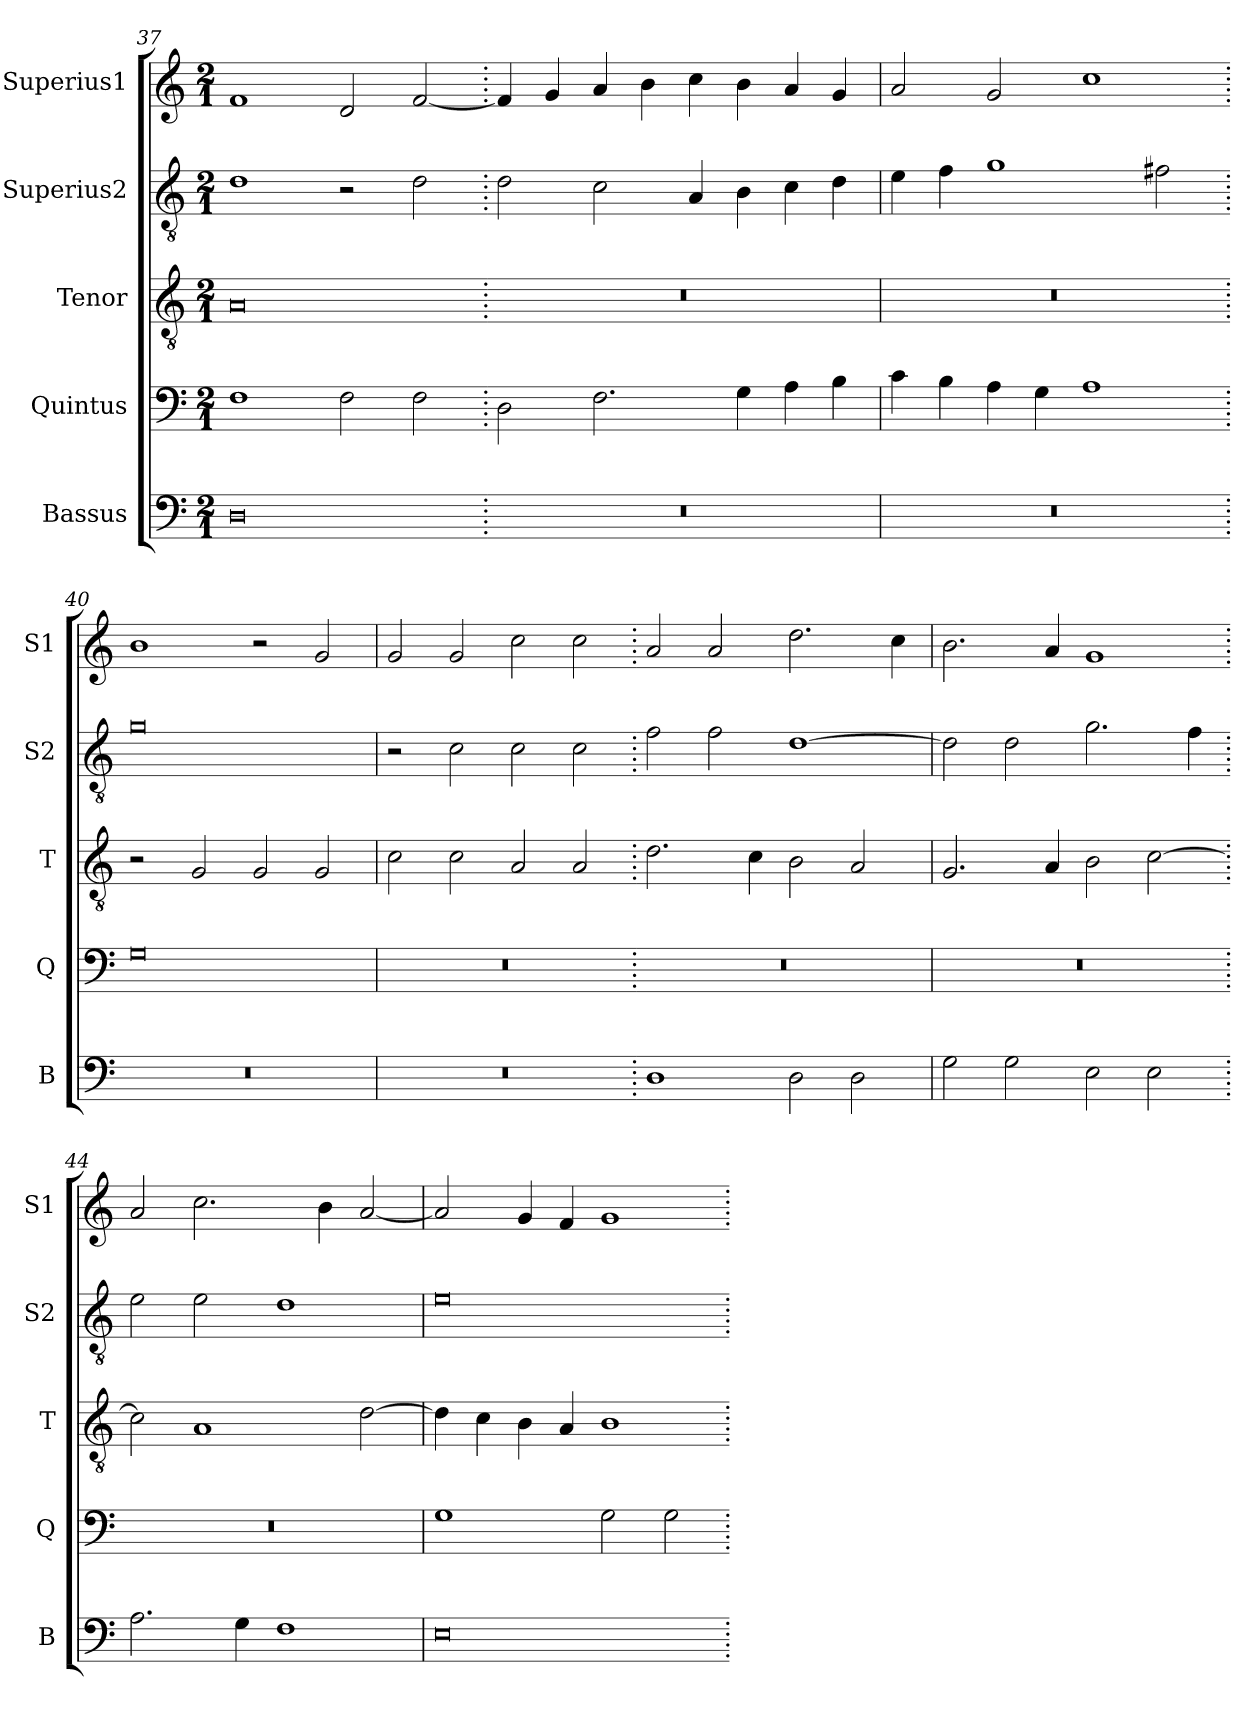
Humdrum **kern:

**kern	**kern	**kern	**kern	**kern
*part5	*part4	*part3	*part2	*part1
*staff5	*staff4	*staff3	*staff2	*staff1
*I"Bassus	*I"Quintus	*I"Tenor	*I"Superius2	*I"Superius1
*I'B	*I'Q	*I'T	*I'S2	*I'S1
*clefF4	*clefF4	*clefGv2	*clefGv2	*clefG2
*k[]	*k[]	*k[]	*k[]	*k[]
*M2/1	*M2/1	*M2/1	*M2/1	*M2/1
=37	=37	=37	=37	=37
0D	1F	0A	1d	1f
.	2F\	.	2r	2d/
.	2F\	.	2d\	[2f/
=38.	=38.	=38.	=38.	=38.
0r	2D\	0r	2d\	4f/]
.	.	.	.	4g/
.	2.F\	.	2c\	4a/
.	.	.	.	4b\
.	.	.	4A/	4cc\
.	4G\	.	4B\	4b\
.	4A\	.	4c\	4a/
.	4B\	.	4d\	4g/
=39	=39	=39	=39	=39
0r	4c\	0r	4e\	2a/
.	4B\	.	4f\	.
.	4A\	.	1g	2g/
.	4G\	.	.	.
.	1A	.	.	1cc
.	.	.	2f#X\	.
=40.	=40.	=40.	=40.	=40.
0r	0G	2r	0g	1b
.	.	2G/	.	.
.	.	2G/	.	2r
.	.	2G/	.	2g/
=41	=41	=41	=41	=41
0r	0r	2c\	2r	2g/
.	.	2c\	2c\	2g/
.	.	2A/	2c\	2cc\
.	.	2A/	2c\	2cc\
=42.	=42.	=42.	=42.	=42.
1D	0r	2.d\	2f\	2a/
.	.	.	2f\	2a/
.	.	4c\	.	.
2D\	.	2B\	[1d	2.dd\
2D\	.	2A/	.	.
.	.	.	.	4cc\
=43	=43	=43	=43	=43
2G\	0r	2.G/	2d\]	2.b\
2G\	.	.	2d\	.
.	.	4A/	.	4a/
2E\	.	2B\	2.g\	1g
2E\	.	[2c\	.	.
.	.	.	4f\	.
=44.	=44.	=44.	=44.	=44.
2.A\	0r	2c\]	2e\	2a/
.	.	1A	2e\	2.cc\
4G\	.	.	.	.
1F	.	.	1d	.
.	.	.	.	4b\
.	.	[2d\	.	[2a/
=45	=45	=45	=45	=45
0E	1G	4d\]	0e	2a/]
.	.	4c\	.	.
.	.	4B\	.	4g/
.	.	4A/	.	4f/
.	2G\	1B	.	1g
.	2G\	.	.	.
=.	=.	=.	=.	=.
*-	*-	*-	*-	*-
